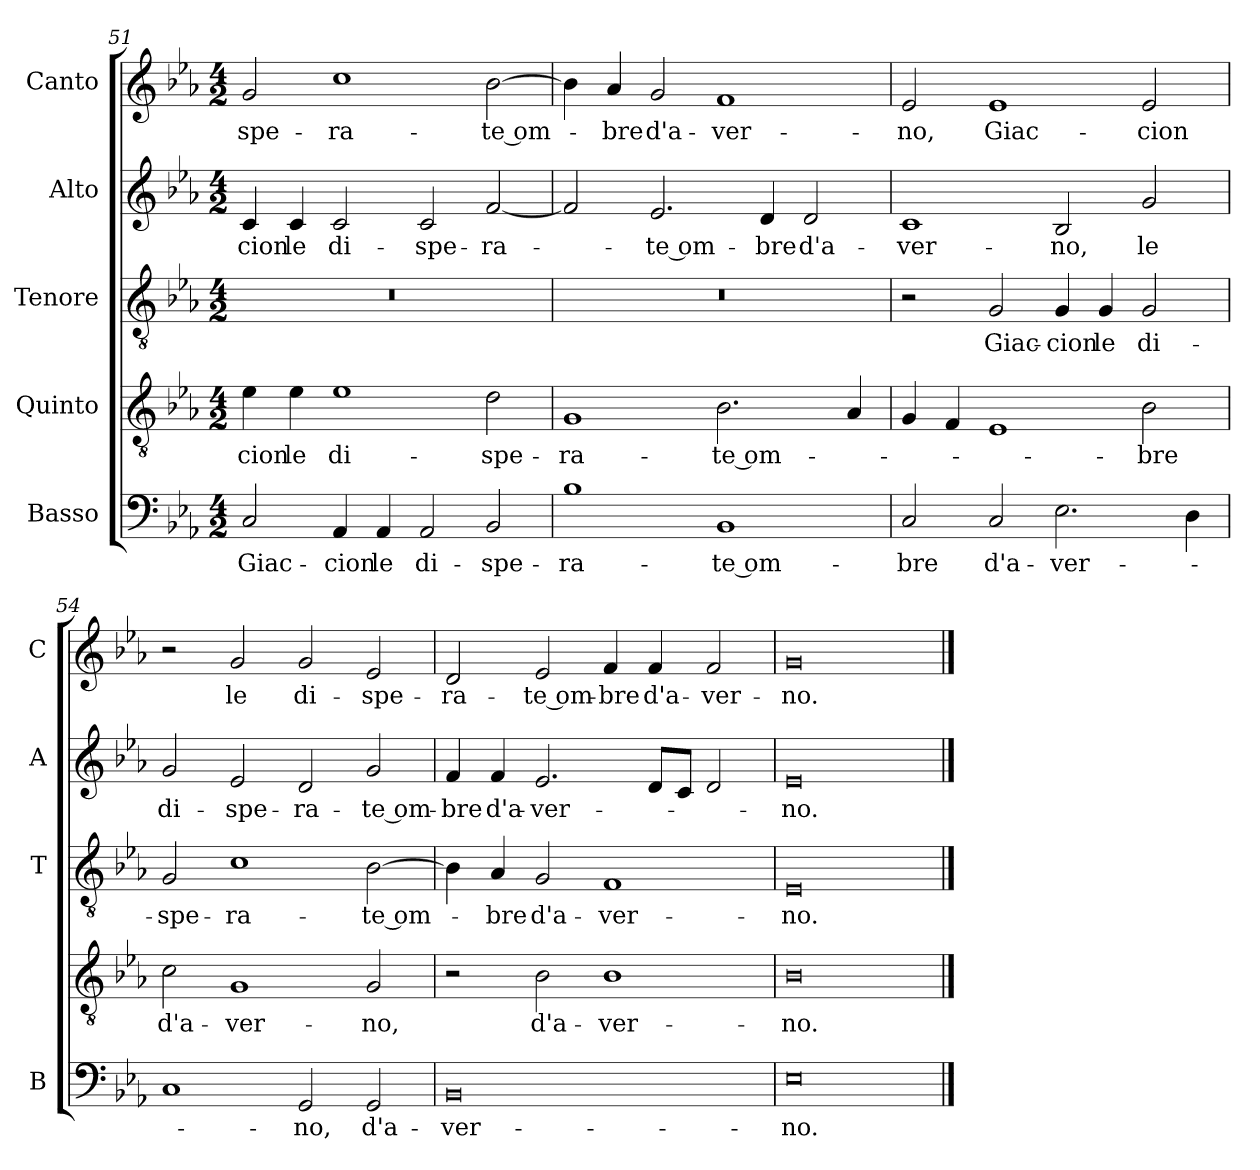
**kern	**text	**kern	**text	**kern	**text	**kern	**text	**kern	**text
*part5	*part5	*part4	*part4	*part3	*part3	*part2	*part2	*part1	*part1
*staff5	*staff5	*staff4	*staff4	*staff3	*staff3	*staff2	*staff2	*staff1	*staff1
*I"Basso	*	*I"Quinto	*	*I"Tenore	*	*I"Alto	*	*I"Canto	*
*I'B	*	*	*	*I'T	*	*I'A	*	*I'C	*
*clefF4	*	*clefGv2	*	*clefGv2	*	*clefG2	*	*clefG2	*
*k[b-e-a-]	*	*k[b-e-a-]	*	*k[b-e-a-]	*	*k[b-e-a-]	*	*k[b-e-a-]	*
*E-:	*	*E-:	*	*E-:	*	*E-:	*	*E-:	*
*M4/2	*	*M4/2	*	*M4/2	*	*M4/2	*	*M4/2	*
=51	=51	=51	=51	=51	=51	=51	=51	=51	=51
!	!LO:LY:b	!	!LO:LY:b	!	!	!	!LO:LY:b	!	!LO:LY:b
2C/	Giac-	4e-\	-cion	0r	.	4c/	-cion	2g/	-spe-
!	!	!	!LO:LY:b	!	!	!	!LO:LY:b	!	!
.	.	4e-\	le	.	.	4c/	le	.	.
!	!LO:LY:b	!	!LO:LY:b	!	!	!	!LO:LY:b	!	!LO:LY:b
4AA-/	-cion	1e-	di-	.	.	2c/	di-	1cc	-ra-
!	!LO:LY:b	!	!	!	!	!	!	!	!
4AA-/	le	.	.	.	.	.	.	.	.
!	!LO:LY:b	!	!	!	!	!	!LO:LY:b	!	!
2AA-/	di-	.	.	.	.	2c/	-spe-	.	.
!	!LO:LY:b	!	!LO:LY:b	!	!	!	!LO:LY:b	!	!LO:LY:b
2BB-/	-spe-	2d\	-spe-	.	.	[2f/	-ra-	[2b-\	-te om-
!!LO:LB:g=z
=52	=52	=52	=52	=52	=52	=52	=52	=52	=52
!	!LO:LY:b	!	!LO:LY:b	!	!	!	!	!	!
1B-	-ra-	1G	-ra-	0r	.	2f/]	.	4b-\]	.
!	!	!	!	!	!	!	!	!	!LO:LY:b
.	.	.	.	.	.	.	.	4a-/	-bre
!	!	!	!	!	!	!	!LO:LY:b	!	!LO:LY:b
.	.	.	.	.	.	2.e-/	-te om-	2g/	d'a-
!	!LO:LY:b	!	!LO:LY:b	!	!	!	!	!	!LO:LY:b
1BB-	-te om-	2.B-\	-te om-	.	.	.	.	1f	-ver-
!	!	!	!	!	!	!	!LO:LY:b	!	!
.	.	.	.	.	.	4d/	-bre	.	.
!	!	!	!	!	!	!	!LO:LY:b	!	!
.	.	.	.	.	.	2d/	d'a-	.	.
.	.	4A-/	.	.	.	.	.	.	.
=53	=53	=53	=53	=53	=53	=53	=53	=53	=53
!	!LO:LY:b	!	!	!	!	!	!LO:LY:b	!	!LO:LY:b
2C/	-bre	4G/	.	2r	.	1c	-ver-	2e-/	-no,
.	.	4F/	.	.	.	.	.	.	.
!	!LO:LY:b	!	!	!	!LO:LY:b	!	!	!	!LO:LY:b
2C/	d'a-	1E-	.	2G/	Giac-	.	.	1e-	Giac-
!	!LO:LY:b	!	!	!	!LO:LY:b	!	!LO:LY:b	!	!
2.E-\	-ver-	.	.	4G/	-cion	2B-/	-no,	.	.
!	!	!	!	!	!LO:LY:b	!	!	!	!
.	.	.	.	4G/	le	.	.	.	.
!	!	!	!LO:LY:b	!	!LO:LY:b	!	!LO:LY:b	!	!LO:LY:b
.	.	2B-\	-bre	2G/	di-	2g/	le	2e-/	-cion
4D\	.	.	.	.	.	.	.	.	.
=54	=54	=54	=54	=54	=54	=54	=54	=54	=54
!	!	!	!LO:LY:b	!	!LO:LY:b	!	!LO:LY:b	!	!
1C	.	2c\	d'a-	2G/	-spe-	2g/	di-	2r	.
!	!	!	!LO:LY:b	!	!LO:LY:b	!	!LO:LY:b	!	!LO:LY:b
.	.	1G	-ver-	1c	-ra-	2e-/	-spe-	2g/	le
!	!LO:LY:b	!	!	!	!	!	!LO:LY:b	!	!LO:LY:b
2GG/	-no,	.	.	.	.	2d/	-ra-	2g/	di-
!	!LO:LY:b	!	!LO:LY:b	!	!LO:LY:b	!	!LO:LY:b	!	!LO:LY:b
2GG/	d'a-	2G/	-no,	[2B-\	-te om-	2g/	-te om-	2e-/	-spe-
=55	=55	=55	=55	=55	=55	=55	=55	=55	=55
!	!LO:LY:b	!	!	!	!	!	!LO:LY:b	!	!LO:LY:b
0BB-	-ver-	2r	.	4B-\]	.	4f/	-bre	2d/	-ra-
!	!	!	!	!	!LO:LY:b	!	!LO:LY:b	!	!
.	.	.	.	4A-/	-bre	4f/	d'a-	.	.
!	!	!	!LO:LY:b	!	!LO:LY:b	!	!LO:LY:b	!	!LO:LY:b
.	.	2B-\	d'a-	2G/	d'a-	2.e-/	-ver-	2e-/	-te om-
!	!	!	!LO:LY:b	!	!LO:LY:b	!	!	!	!LO:LY:b
.	.	1B-	-ver-	1F	-ver-	.	.	4f/	-bre
!	!	!	!	!	!	!	!	!	!LO:LY:b
.	.	.	.	.	.	8d/L	.	4f/	d'a-
.	.	.	.	.	.	8c/J	.	.	.
!	!	!	!	!	!	!	!	!	!LO:LY:b
.	.	.	.	.	.	2d/	.	2f/	-ver-
=56	=56	=56	=56	=56	=56	=56	=56	=56	=56
!	!LO:LY:b	!	!LO:LY:b	!	!LO:LY:b	!	!LO:LY:b	!	!LO:LY:b
0E-	-no.	0B-	-no.	0E-	-no.	0e-	-no.	0g	-no.
==	==	==	==	==	==	==	==	==	==
*-	*-	*-	*-	*-	*-	*-	*-	*-	*-
